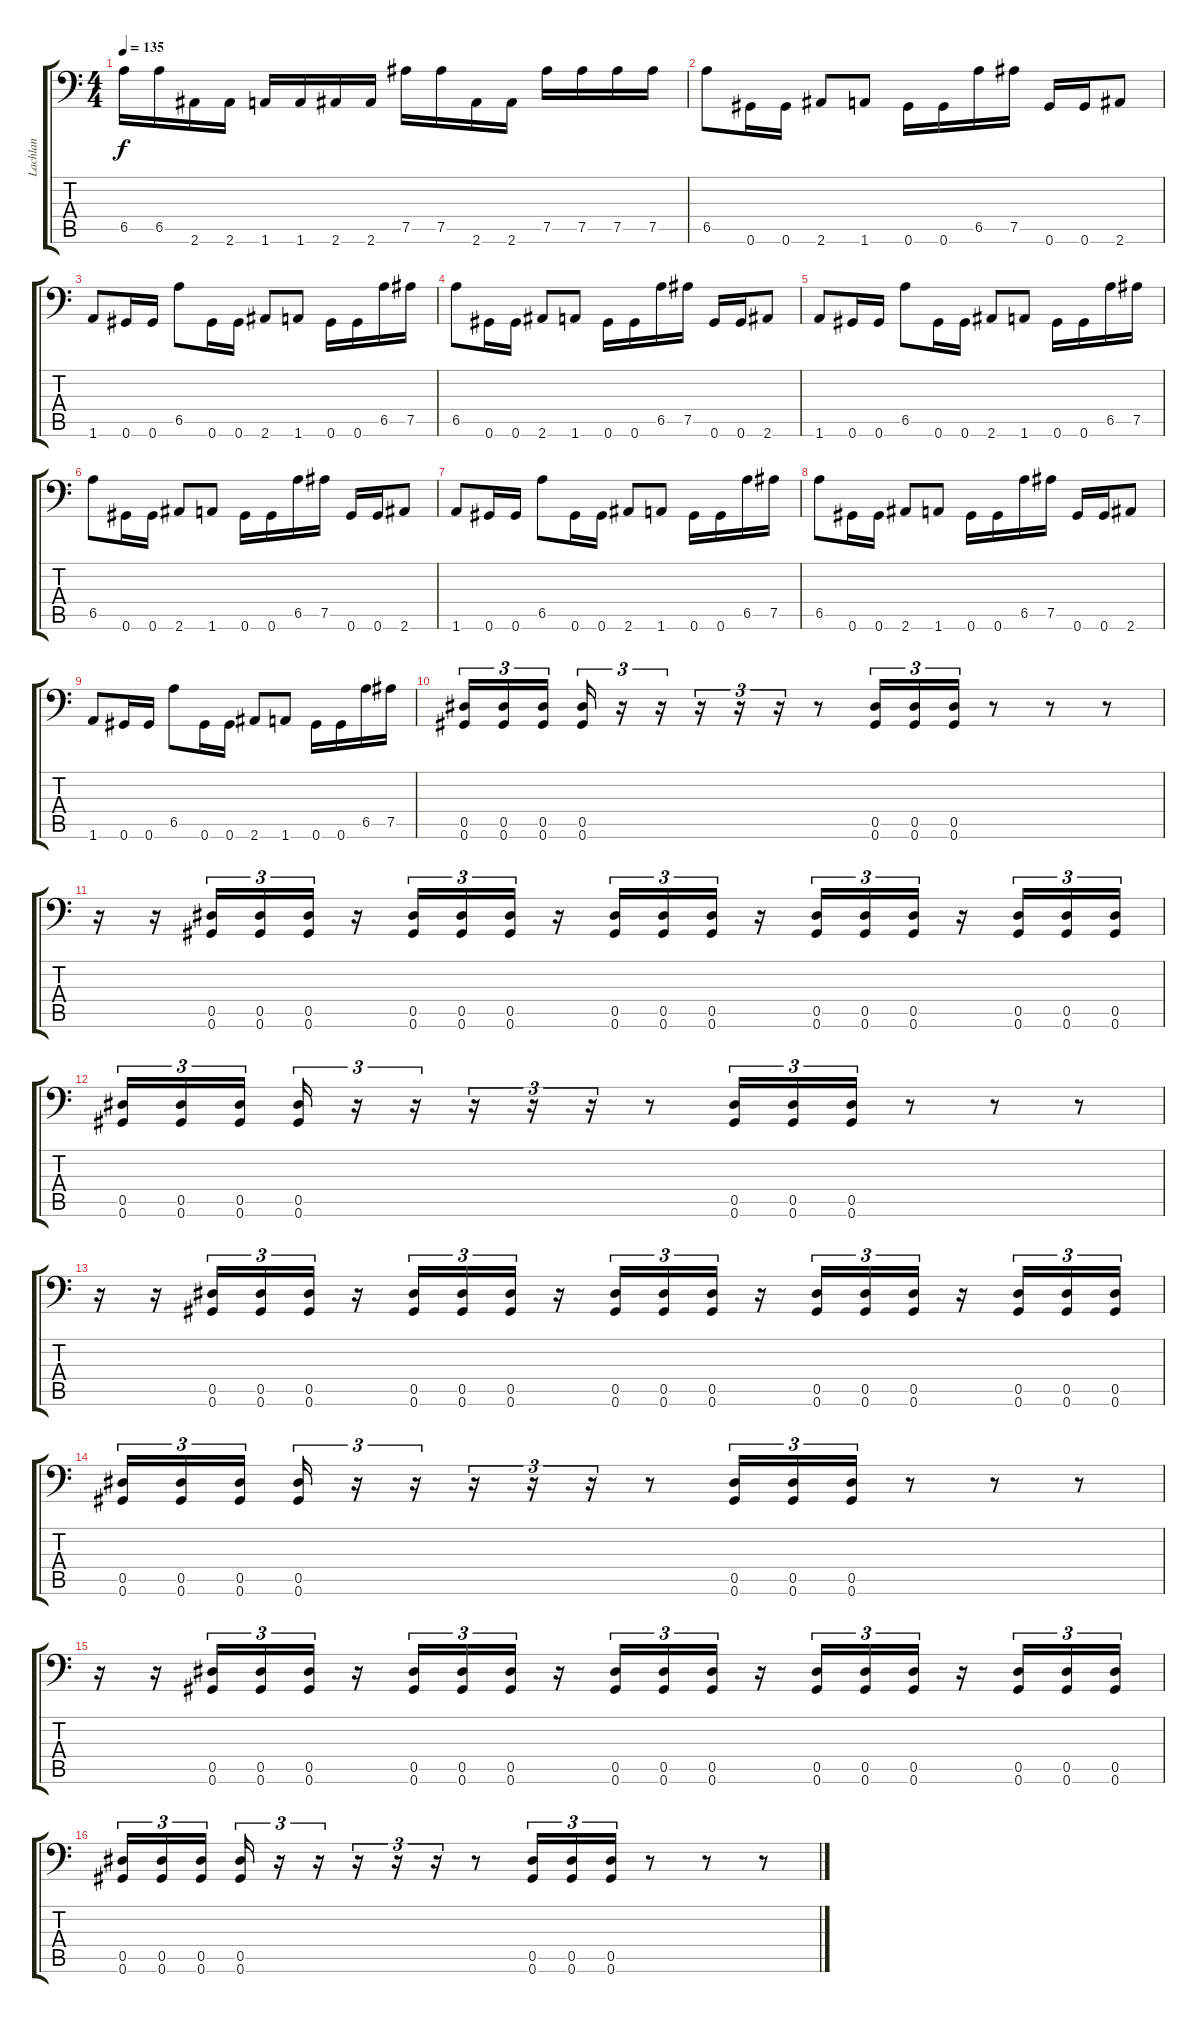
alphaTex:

\track ("Lachlan" "Lachlan") {instrument overdrivenguitar}
\staff {score tabs}
\tuning (Bb3 F3 Db3 Ab2 Eb2 Ab1) {hide}
\ts (4 4)
\tempo 135
\clef f4
\ks c
6.5.16{dy f} 6.5.16 2.6.16 2.6.16 1.6.16 1.6.16 2.6.16 2.6.16 7.5.16 7.5.16 2.6.16 2.6.16 7.5.16 7.5.16 7.5.16 7.5.16 |
6.5.8 0.6.16 0.6.16 2.6.8 1.6.8 0.6.16 0.6.16 6.5.16 7.5.16 0.6.16 0.6.16 2.6.8 |
1.6.8 0.6.16 0.6.16 6.5.8 0.6.16 0.6.16 2.6.8 1.6.8 0.6.16 0.6.16 6.5.16 7.5.16 |
6.5.8 0.6.16 0.6.16 2.6.8 1.6.8 0.6.16 0.6.16 6.5.16 7.5.16 0.6.16 0.6.16 2.6.8 |
1.6.8 0.6.16 0.6.16 6.5.8 0.6.16 0.6.16 2.6.8 1.6.8 0.6.16 0.6.16 6.5.16 7.5.16 |
6.5.8 0.6.16 0.6.16 2.6.8 1.6.8 0.6.16 0.6.16 6.5.16 7.5.16 0.6.16 0.6.16 2.6.8 |
1.6.8 0.6.16 0.6.16 6.5.8 0.6.16 0.6.16 2.6.8 1.6.8 0.6.16 0.6.16 6.5.16 7.5.16 |
6.5.8 0.6.16 0.6.16 2.6.8 1.6.8 0.6.16 0.6.16 6.5.16 7.5.16 0.6.16 0.6.16 2.6.8 |
1.6.8 0.6.16 0.6.16 6.5.8 0.6.16 0.6.16 2.6.8 1.6.8 0.6.16 0.6.16 6.5.16 7.5.16 |
(0.5 0.6).16{tu (3 2)} (0.5 0.6).16{tu (3 2)} (0.5 0.6).16{tu (3 2) beam splitsecondary} (0.5 0.6).16{tu (3 2)} r.16{tu (3 2)} r.16{tu (3 2)} r.16{tu (3 2)} r.16{tu (3 2)} r.16{tu (3 2)} r.8 (0.5 0.6).16{tu (3 2)} (0.5 0.6).16{tu (3 2)} (0.5 0.6).16{tu (3 2)} r.8 r.8 r.8 |
r.16 r.16 (0.5 0.6).16{tu (3 2)} (0.5 0.6).16{tu (3 2)} (0.5 0.6).16{tu (3 2)} r.16 (0.5 0.6).16{tu (3 2)} (0.5 0.6).16{tu (3 2)} (0.5 0.6).16{tu (3 2)} r.16 (0.5 0.6).16{tu (3 2)} (0.5 0.6).16{tu (3 2)} (0.5 0.6).16{tu (3 2)} r.16 (0.5 0.6).16{tu (3 2)} (0.5 0.6).16{tu (3 2)} (0.5 0.6).16{tu (3 2)} r.16 (0.5 0.6).16{tu (3 2)} (0.5 0.6).16{tu (3 2)} (0.5 0.6).16{tu (3 2)} |
(0.5 0.6).16{tu (3 2)} (0.5 0.6).16{tu (3 2)} (0.5 0.6).16{tu (3 2) beam splitsecondary} (0.5 0.6).16{tu (3 2)} r.16{tu (3 2)} r.16{tu (3 2)} r.16{tu (3 2)} r.16{tu (3 2)} r.16{tu (3 2)} r.8 (0.5 0.6).16{tu (3 2)} (0.5 0.6).16{tu (3 2)} (0.5 0.6).16{tu (3 2)} r.8 r.8 r.8 |
r.16 r.16 (0.5 0.6).16{tu (3 2)} (0.5 0.6).16{tu (3 2)} (0.5 0.6).16{tu (3 2)} r.16 (0.5 0.6).16{tu (3 2)} (0.5 0.6).16{tu (3 2)} (0.5 0.6).16{tu (3 2)} r.16 (0.5 0.6).16{tu (3 2)} (0.5 0.6).16{tu (3 2)} (0.5 0.6).16{tu (3 2)} r.16 (0.5 0.6).16{tu (3 2)} (0.5 0.6).16{tu (3 2)} (0.5 0.6).16{tu (3 2)} r.16 (0.5 0.6).16{tu (3 2)} (0.5 0.6).16{tu (3 2)} (0.5 0.6).16{tu (3 2)} |
(0.5 0.6).16{tu (3 2)} (0.5 0.6).16{tu (3 2)} (0.5 0.6).16{tu (3 2) beam splitsecondary} (0.5 0.6).16{tu (3 2)} r.16{tu (3 2)} r.16{tu (3 2)} r.16{tu (3 2)} r.16{tu (3 2)} r.16{tu (3 2)} r.8 (0.5 0.6).16{tu (3 2)} (0.5 0.6).16{tu (3 2)} (0.5 0.6).16{tu (3 2)} r.8 r.8 r.8 |
r.16 r.16 (0.5 0.6).16{tu (3 2)} (0.5 0.6).16{tu (3 2)} (0.5 0.6).16{tu (3 2)} r.16 (0.5 0.6).16{tu (3 2)} (0.5 0.6).16{tu (3 2)} (0.5 0.6).16{tu (3 2)} r.16 (0.5 0.6).16{tu (3 2)} (0.5 0.6).16{tu (3 2)} (0.5 0.6).16{tu (3 2)} r.16 (0.5 0.6).16{tu (3 2)} (0.5 0.6).16{tu (3 2)} (0.5 0.6).16{tu (3 2)} r.16 (0.5 0.6).16{tu (3 2)} (0.5 0.6).16{tu (3 2)} (0.5 0.6).16{tu (3 2)} |
(0.5 0.6).16{tu (3 2)} (0.5 0.6).16{tu (3 2)} (0.5 0.6).16{tu (3 2) beam splitsecondary} (0.5 0.6).16{tu (3 2)} r.16{tu (3 2)} r.16{tu (3 2)} r.16{tu (3 2)} r.16{tu (3 2)} r.16{tu (3 2)} r.8 (0.5 0.6).16{tu (3 2)} (0.5 0.6).16{tu (3 2)} (0.5 0.6).16{tu (3 2)} r.8 r.8 r.8
